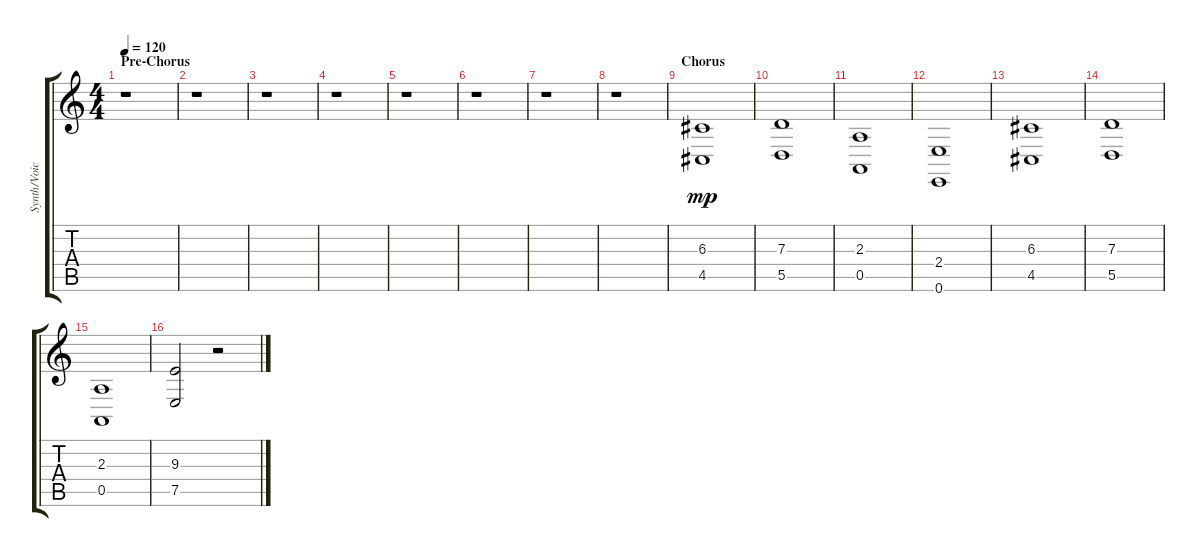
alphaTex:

\track ("Synth/Voices (Ricky Reed)" "Synth/Voic") {instrument synthstrings1}
\staff {score tabs}
\tuning (E4 B3 G3 D3 A2 E2) {hide}
\ts (4 4)
\section ("" "Pre-Chorus")
\tempo 120
\clef g2
\ks c
r.1{dy mp} |
r.1 |
r.1 |
r.1 |
r.1 |
r.1 |
r.1 |
r.1 |
\section ("" "Chorus")
(6.3 4.5).1 |
(7.3 5.5).1 |
(2.3 0.5).1 |
(2.4 0.6).1 |
(6.3 4.5).1 |
(7.3 5.5).1 |
(2.3 0.5).1 |
(9.3 7.5).2 r.2
